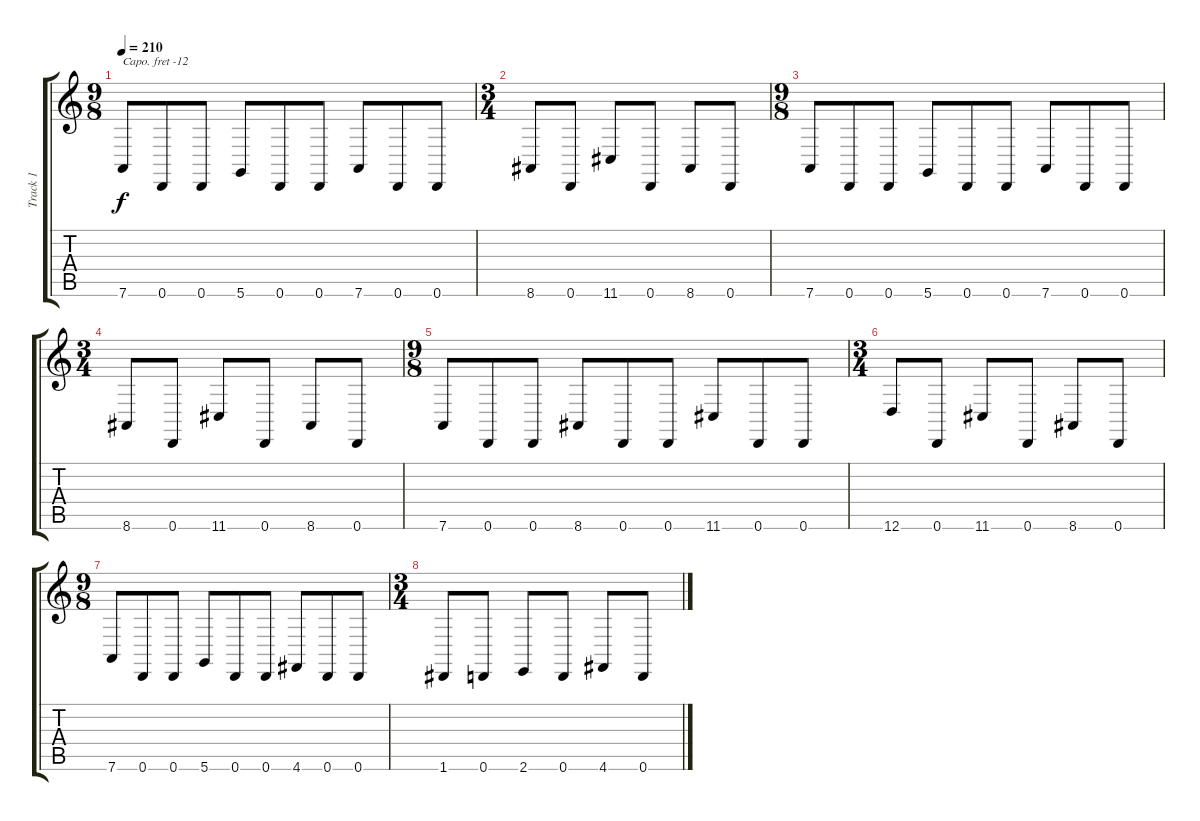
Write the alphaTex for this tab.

\track ("Track 1" "Track 1") {instrument electricbasspick}
\staff {score tabs}
\capo -12
\tuning (D4 A3 F3 C3 G2 D2) {hide}
\ts (9 8)
\tempo 210
\clef g2
\ks c
7.6.8{dy f} 0.6.8 0.6.8 5.6.8 0.6.8 0.6.8 7.6.8 0.6.8 0.6.8 |
\ts (3 4)
8.6.8 0.6.8 11.6.8 0.6.8 8.6.8 0.6.8 |
\ts (9 8)
7.6.8 0.6.8 0.6.8 5.6.8 0.6.8 0.6.8 7.6.8 0.6.8 0.6.8 |
\ts (3 4)
8.6.8 0.6.8 11.6.8 0.6.8 8.6.8 0.6.8 |
\ts (9 8)
7.6.8 0.6.8 0.6.8 8.6.8 0.6.8 0.6.8 11.6.8 0.6.8 0.6.8 |
\ts (3 4)
12.6.8 0.6.8 11.6.8 0.6.8 8.6.8 0.6.8 |
\ts (9 8)
7.6.8 0.6.8 0.6.8 5.6.8 0.6.8 0.6.8 4.6.8 0.6.8 0.6.8 |
\ts (3 4)
1.6.8 0.6.8 2.6.8 0.6.8 4.6.8 0.6.8
